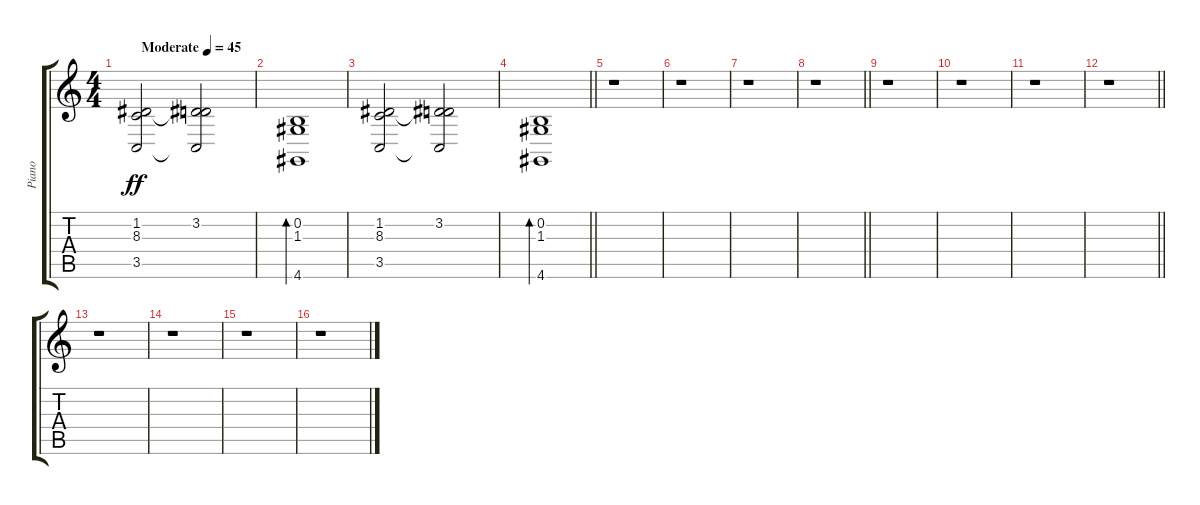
\track ("Piano" "Piano") {instrument acousticgrandpiano}
\staff {score tabs}
\tuning (E4 B3 G3 D3 A2 E2) {hide}
\ts (4 4)
\tempo (45 "Moderate")
\clef g2
\ks c
(1.2 8.3 3.5).2{dy ff instrument acousticgrandpiano} (3.2 8.3{t} 3.5{t}).2 |
(0.2 1.3 4.6).1{bd 120} |
(1.2 8.3 3.5).2 (3.2 8.3{t} 3.5{t}).2 |
\barLineRight lightlight
(0.2 1.3 4.6).1{bd 120} |
r.1 |
r.1 |
r.1 |
\barLineRight lightlight
r.1 |
r.1 |
r.1 |
r.1 |
\barLineRight lightlight
r.1 |
r.1 |
r.1 |
r.1 |
r.1
